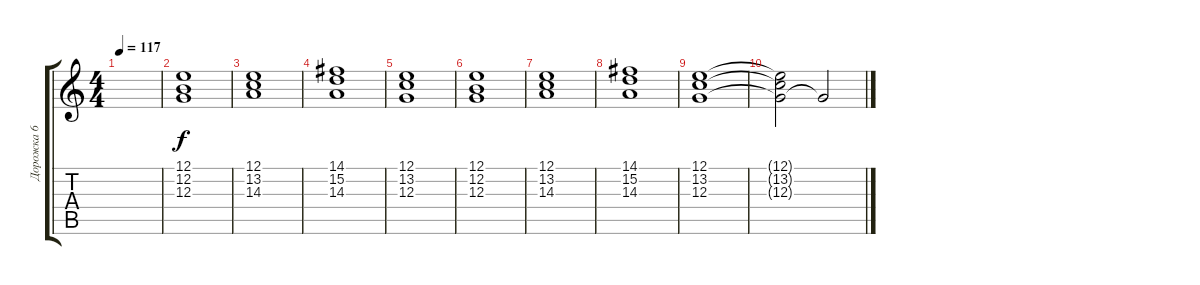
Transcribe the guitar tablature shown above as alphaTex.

\track ("Дорожка 6" "Дорожка 6") {instrument stringensemble1}
\staff {score tabs}
\tuning (E4 B3 G3 D3 A2 E2) {hide}
\ts (4 4)
\tempo 117
\clef g2
\ks c
|
(12.1 12.2 12.3).1 |
(12.1 13.2 14.3).1 |
(14.1 15.2 14.3).1 |
(12.1 13.2 12.3).1 |
(12.1 12.2 12.3).1 |
(12.1 13.2 14.3).1 |
(14.1 15.2 14.3).1 |
(12.1 13.2 12.3).1 |
(12.1{t} 13.2{t} 12.3{t}).2 12.3{t}.2
